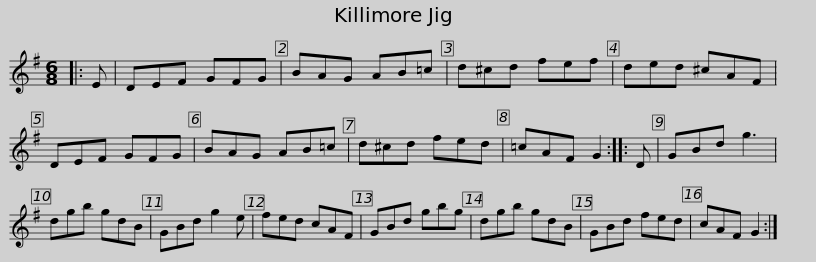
X:1
L:1/8
M:6/8
I:linebreak $
K:G
V:1 treble
V:1
|: E | DEF GFG | BAG AB=c | d^cd fef | ded ^cAF | %5
 DEF GFG | BAG AB=c |$ d^cd fed | =cAF G2 :: D | %10
 GBd g3 | dgb gdB | GBd g2 e | fed cAF | GBd gbg |$ %15
 dgb gdB | GBd fed | cAF G2 :| %18
